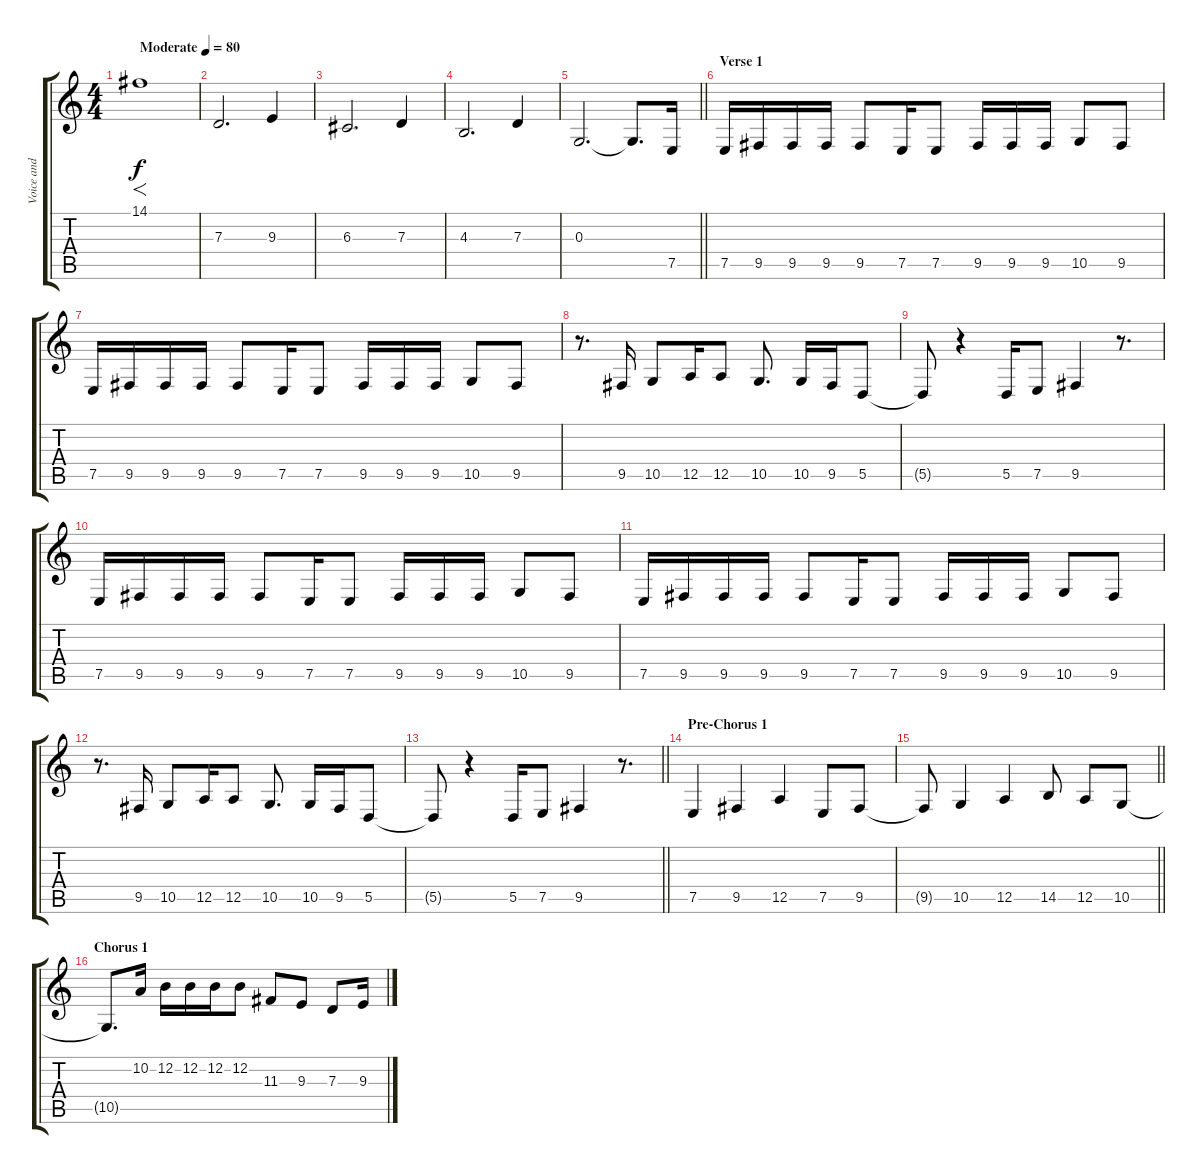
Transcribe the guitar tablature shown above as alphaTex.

\track ("Voice and effects" "Voice and ") {instrument stringensemble1}
\staff {score tabs}
\tuning (E4 B3 G3 D3 A2 E2) {hide}
\ts (4 4)
\tempo (80 "Moderate")
\clef g2
\ks c
14.1.1{f dy f instrument stringensemble1} |
7.3.2{d} 9.3.4 |
6.3.2{d} 7.3.4 |
4.3.2{d} 7.3.4 |
\barLineRight lightlight
0.3.2{d} 0.3{t}.8{d} 7.5.16 |
\section ("" "Verse 1")
7.5.16 9.5.16 9.5.16 9.5.16 9.5.8 7.5.16 7.5.8 9.5.16 9.5.16 9.5.16 10.5.8 9.5.8 |
7.5.16 9.5.16 9.5.16 9.5.16 9.5.8 7.5.16 7.5.8 9.5.16 9.5.16 9.5.16 10.5.8 9.5.8 |
r.8{d} 9.5.16 10.5.8 12.5.16 12.5.8 10.5.8{d} 10.5.16 9.5.16 5.5.8 |
5.5{t}.8 r.4 5.5.16 7.5.8 9.5.4 r.8{d} |
7.5.16 9.5.16 9.5.16 9.5.16 9.5.8 7.5.16 7.5.8 9.5.16 9.5.16 9.5.16 10.5.8 9.5.8 |
7.5.16 9.5.16 9.5.16 9.5.16 9.5.8 7.5.16 7.5.8 9.5.16 9.5.16 9.5.16 10.5.8 9.5.8 |
r.8{d} 9.5.16 10.5.8 12.5.16 12.5.8 10.5.8{d} 10.5.16 9.5.16 5.5.8 |
\barLineRight lightlight
5.5{t}.8 r.4 5.5.16 7.5.8 9.5.4 r.8{d} |
\section ("" "Pre-Chorus 1")
7.5.4 9.5.4 12.5.4 7.5.8 9.5.8 |
\barLineRight lightlight
9.5{t}.8 10.5.4 12.5.4 14.5.8 12.5.8 10.5.8 |
\section ("" "Chorus 1")
10.5{t}.8{d} 10.2.16 12.2.16 12.2.16 12.2.16 12.2.8 11.3.8 9.3.8 7.3.8 9.3.16
